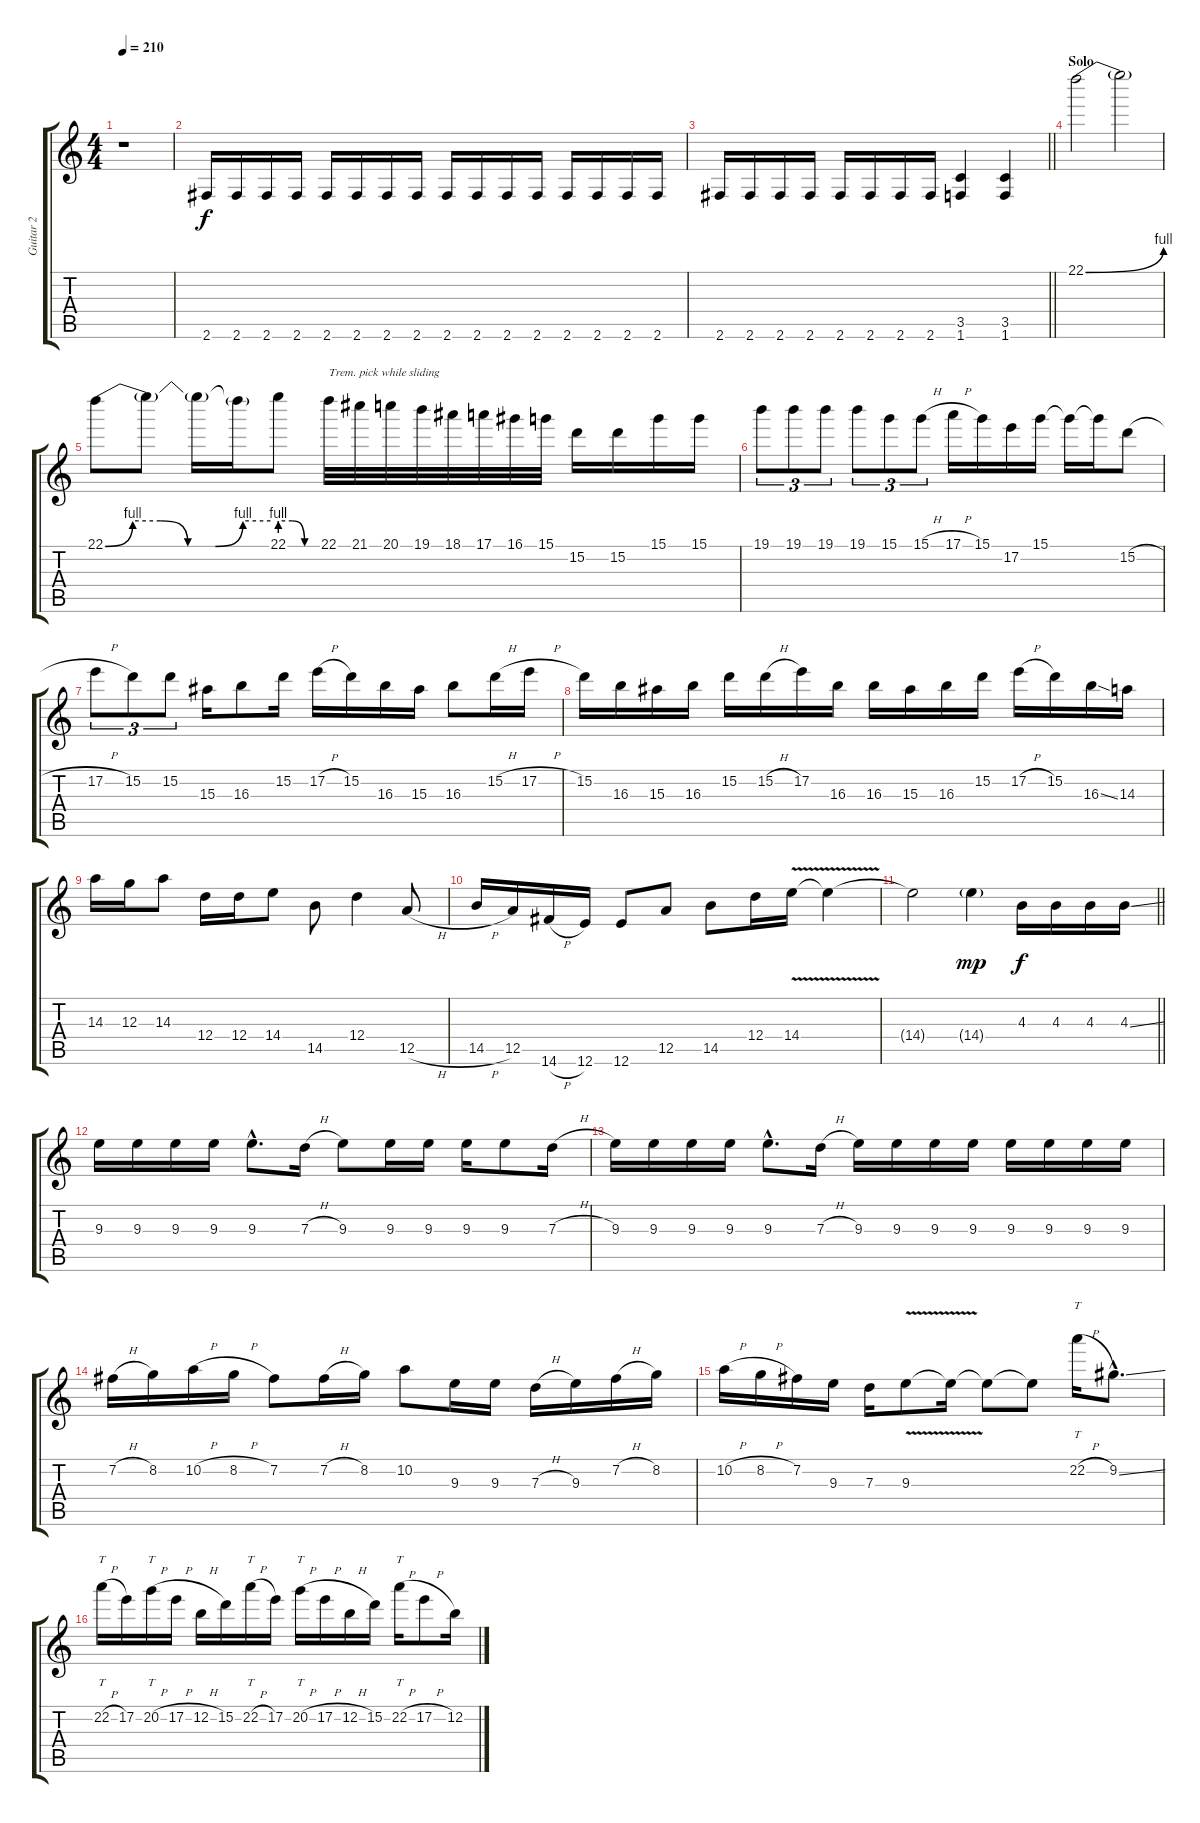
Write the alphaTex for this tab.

\track ("Guitar 2" "Guitar 2") {instrument overdrivenguitar}
\staff {score tabs}
\tuning (E4 B3 G3 D3 A2 E2) {hide}
\ts (4 4)
\tempo 210
\clef g2
\ks c
r.1{dy f} |
2.6.16 2.6.16 2.6.16 2.6.16 2.6.16 2.6.16 2.6.16 2.6.16 2.6.16 2.6.16 2.6.16 2.6.16 2.6.16 2.6.16 2.6.16 2.6.16 |
\barLineRight lightlight
2.6.16 2.6.16 2.6.16 2.6.16 2.6.16 2.6.16 2.6.16 2.6.16 (3.5 1.6).4 (3.5 1.6).4 |
\section ("" "Solo")
22.1{be (bend 0 0 60 4)}.2 22.1{t}.2 |
22.1{be (custom 0 0 10 4 20 4 30 0 40 0 50 4 60 4)}.8 22.1{t}.8 22.1{t}.16 22.1{t}.16 22.1{be (custom 0 4 20 4 40 0 60 0)}.8 22.1.32{txt "Trem. pick while sliding"} 21.1.32 20.1.32 19.1.32 18.1.32 17.1.32 16.1.32 15.1.32 15.2.16 15.2.16 15.1.16 15.1.16 |
19.1.8{tu (3 2)} 19.1.8{tu (3 2)} 19.1.8{tu (3 2)} 19.1.8{tu (3 2)} 15.1.8{tu (3 2)} 15.1{h}.8{tu (3 2)} 17.1{h}.16 15.1.16 17.2.16 15.1.16 15.1{t}.16 15.1{t}.16 15.2{h}.8 |
17.2{h}.8{tu (3 2)} 15.2.8{tu (3 2)} 15.2.8{tu (3 2)} 15.3.16 16.3.8 15.2.16 17.2{h}.16 15.2.16 16.3.16 15.3.16 16.3.8 15.2{h}.16 17.2{h}.16 |
15.2.16 16.3.16 15.3.16 16.3.16 15.2.16 15.2{h}.16 17.2.16 16.3.16 16.3.16 15.3.16 16.3.16 15.2.16 17.2{h}.16 15.2.16 16.3{ss}.16 14.3.16 |
14.3.16 12.3.16 14.3.8 12.4.16 12.4.16 14.4.8 14.5.8 12.4.4 12.5{h}.8 |
14.5{h}.16 12.5.16 14.6{h}.16 12.6.16 12.6.8 12.5.8 14.5.8 12.4.16 14.4{v}.16 14.4{t}.4 |
\barLineRight lightlight
14.4{t}.2 14.4{g}.4{dy mp} 4.3.16{dy f} 4.3.16 4.3.16 4.3{ss}.16 |
9.3.16 9.3.16 9.3.16 9.3.16 9.3{hac}.8{d} 7.3{h}.16 9.3.8 9.3.16 9.3.16 9.3.16 9.3.8 7.3{h}.16 |
9.3.16 9.3.16 9.3.16 9.3.16 9.3{hac}.8{d} 7.3{h}.16 9.3.16 9.3.16 9.3.16 9.3.16 9.3.16 9.3.16 9.3.16 9.3.16 |
7.2{h}.16 8.2.16 10.2{h}.16 8.2{h}.16 7.2.8 7.2{h}.16 8.2.16 10.2.8 9.3.16 9.3.16 7.3{h}.16 9.3.16 7.2{h}.16 8.2.16 |
10.2{h}.16 8.2{h}.16 7.2.16 9.3.16 7.3.16 9.3{v}.8 9.3{t}.16 9.3{t}.8 9.3{t}.8 22.2{h}.16{tt} 9.2{ss hac}.8{d} |
22.2{h}.16{tt} 17.2.16 20.2{h}.16{tt} 17.2{h}.16 12.2{h}.16 15.2.16 22.2{h}.16{tt} 17.2.16 20.2{h}.16{tt} 17.2{h}.16 12.2{h}.16 15.2.16 22.2{h}.16{tt} 17.2{h}.8 12.2.16
